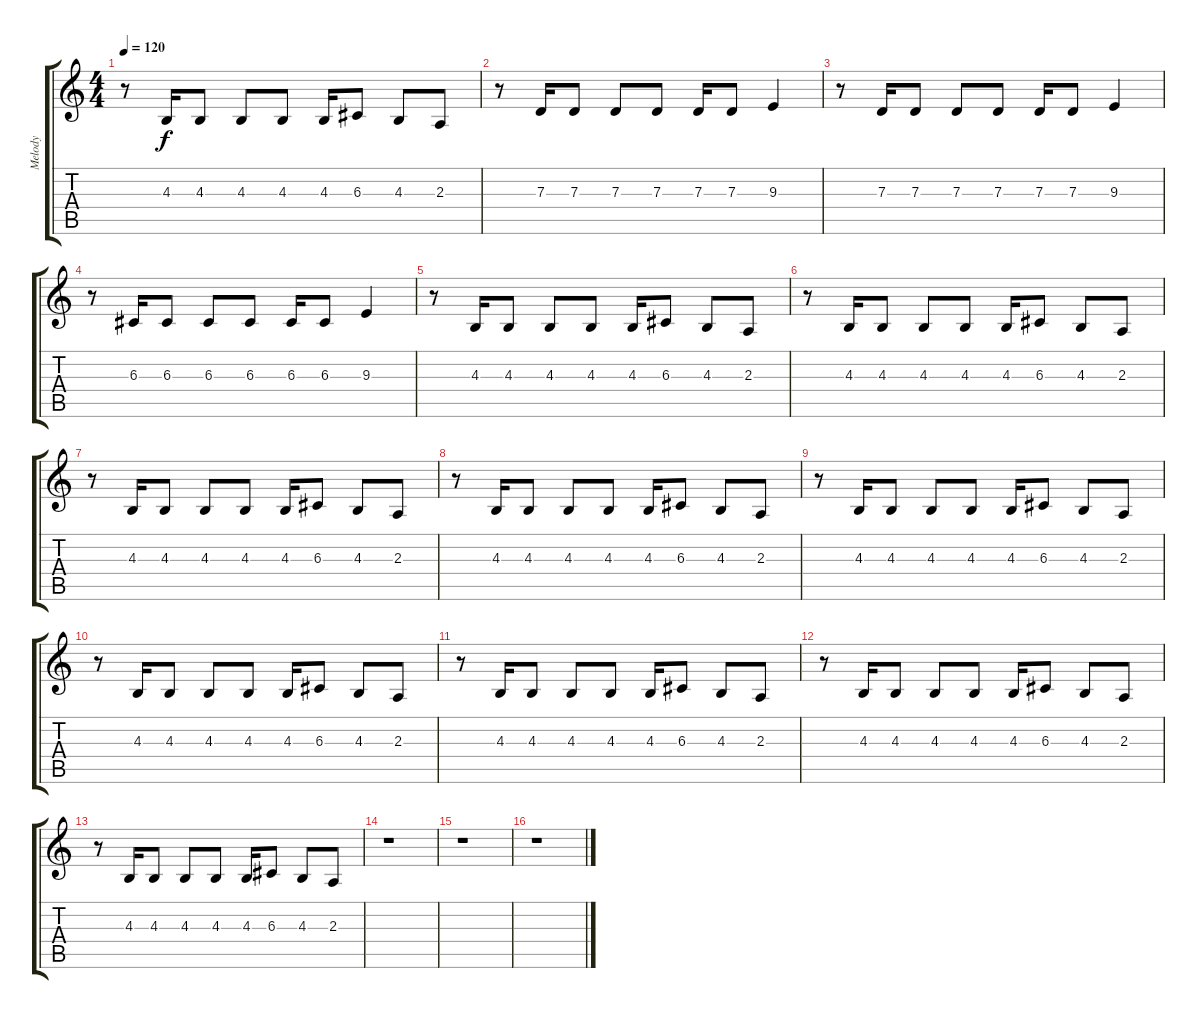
\track ("Melody" "Melody") {instrument flute}
\staff {score tabs}
\tuning (E4 B3 G3 D3 A2 E2) {hide}
\ts (4 4)
\tempo 120
\clef g2
\ks c
r.8{dy f} 4.3.16 4.3.8 4.3.8 4.3.8 4.3.16 6.3.8 4.3.8 2.3.8 |
r.8 7.3.16 7.3.8 7.3.8 7.3.8 7.3.16 7.3.8 9.3.4 |
r.8 7.3.16 7.3.8 7.3.8 7.3.8 7.3.16 7.3.8 9.3.4 |
r.8 6.3.16 6.3.8 6.3.8 6.3.8 6.3.16 6.3.8 9.3.4 |
r.8 4.3.16 4.3.8 4.3.8 4.3.8 4.3.16 6.3.8 4.3.8 2.3.8 |
r.8 4.3.16 4.3.8 4.3.8 4.3.8 4.3.16 6.3.8 4.3.8 2.3.8 |
r.8 4.3.16 4.3.8 4.3.8 4.3.8 4.3.16 6.3.8 4.3.8 2.3.8 |
r.8 4.3.16 4.3.8 4.3.8 4.3.8 4.3.16 6.3.8 4.3.8 2.3.8 |
r.8 4.3.16 4.3.8 4.3.8 4.3.8 4.3.16 6.3.8 4.3.8 2.3.8 |
r.8 4.3.16 4.3.8 4.3.8 4.3.8 4.3.16 6.3.8 4.3.8 2.3.8 |
r.8 4.3.16 4.3.8 4.3.8 4.3.8 4.3.16 6.3.8 4.3.8 2.3.8 |
r.8 4.3.16 4.3.8 4.3.8 4.3.8 4.3.16 6.3.8 4.3.8 2.3.8 |
r.8 4.3.16 4.3.8 4.3.8 4.3.8 4.3.16 6.3.8 4.3.8 2.3.8 |
\section ("" "")
r.1 |
r.1 |
r.1
